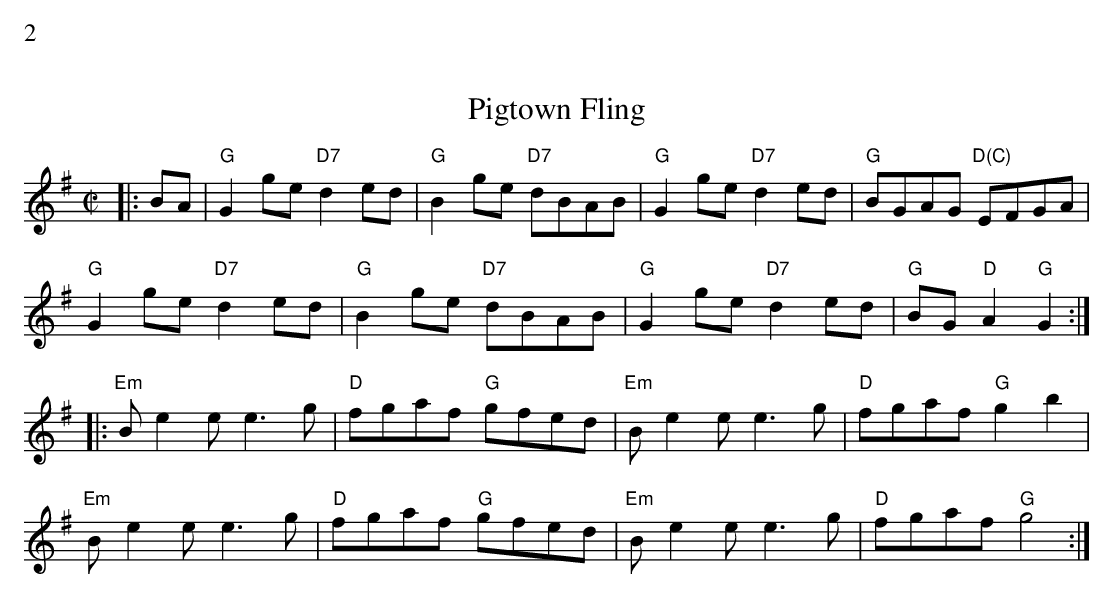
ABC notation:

X:1
%%text 2
T:Pigtown Fling
M:C|
K:G
|:BA|"G"G2 ge "D7"d2 ed|"G"B2 ge "D7"dBAB|"G"G2 ge "D7"d2 ed|"G"BGAG "D(C)"EFGA|
"G"G2 ge "D7"d2 ed|"G"B2 ge "D7"dBAB|"G"G2 ge "D7"d2 ed|"G"BG "D"A2 "G"G2:|
|:"Em"B e2 e e3 g|"D"fgaf "G"gfed|"Em"B e2e e3 g|"D"fgaf "G"g2b2|
"Em"B e2 e e3 g|"D"fgaf "G"gfed|"Em"B e2 e e3 g|"D"fgaf "G"g4:|
